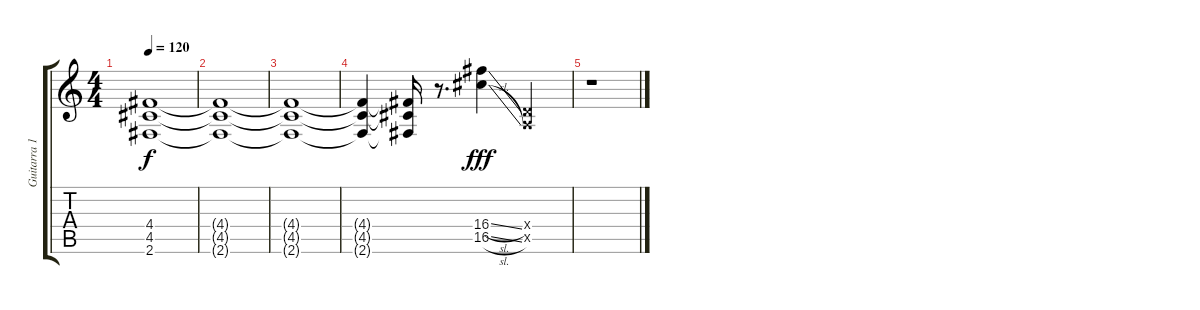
\track ("Guitarra 1" "Guitarra 1") {instrument distortionguitar}
\staff {score tabs}
\tuning (E4 B3 G3 D3 A2 E2) {hide}
\ts (4 4)
\tempo 120
\clef g2
\ks c
(4.4{t} 4.5{t} 2.6{t}).1{dy f} |
(4.4{t} 4.5{t} 2.6{t}).1 |
(4.4{t} 4.5{t} 2.6{t}).1 |
(4.4{t} 4.5{t} 2.6{t}).4 (4.4{t} 4.5{t} 2.6{t}).16 r.8{d} (16.4{sl} 16.5{sl}).4{dy fff} (0.4{x} 0.5{x}).4 |
r.1
